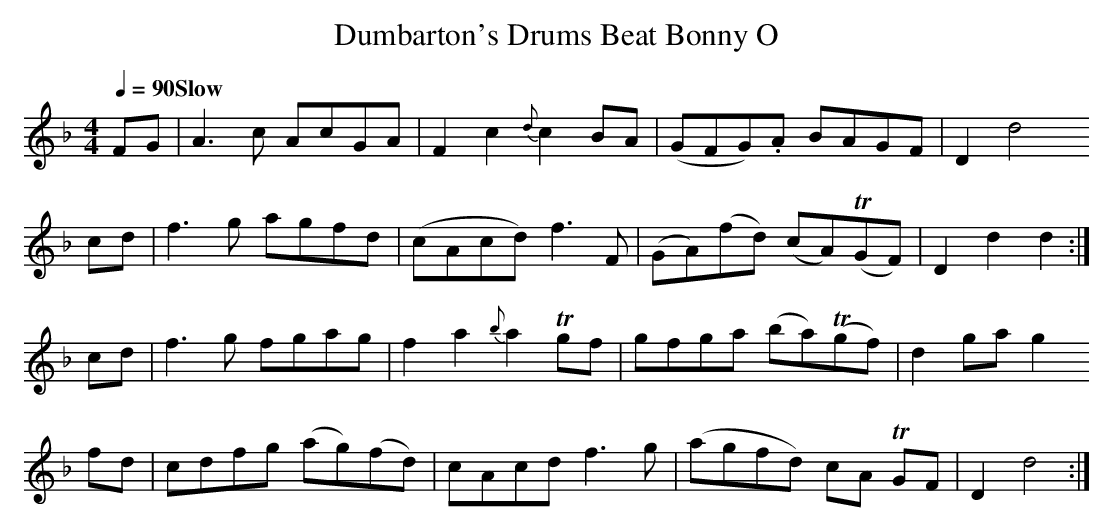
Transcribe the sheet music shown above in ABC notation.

X:1
T:Dumbarton's Drums Beat Bonny O
M:4/4
L:1/8
Q:1/4=90 "Slow"
K:D Minor
FG|A3 c  AcGA   | F2c2 {d}c2  BA|(GFG).A   BAGF    |D2 d4
cd|f3 g  agfd   |(cAcd)   f3   F|(GA)(fd) (cA)(TGF)|D2 d2 d2:|
cd|f3 g  fgag   | f2a2 {b}a2 Tgf| gfga    (ba)(Tgf)|d2 ga g2
fd|cdfg (ag)(fd)| cAcd    f3   g|(agfd)    cA TGF  |D2 d4   :|
